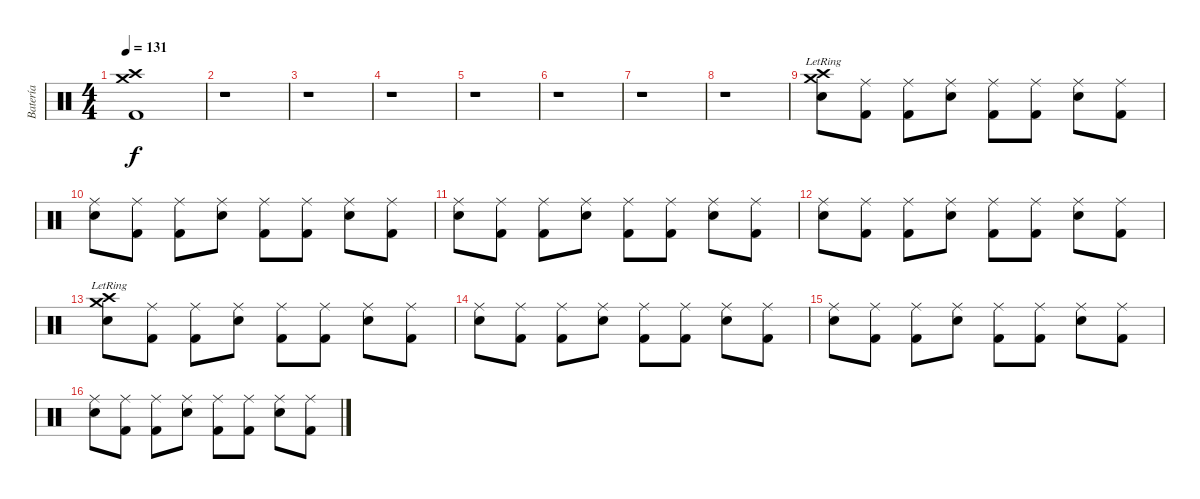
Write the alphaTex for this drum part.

\track ("Batería" "Batería") {instrument percussion}
\staff {score}
\articulation defaults
\ts (4 4)
\tempo 131
\clef neutral
\ks c
("Crash high (hit)" "Crash medium (hit)" "Kick (hit) 2").1{dy f} |
r.1 |
r.1 |
r.1 |
r.1 |
r.1 |
r.1 |
r.1 |
("Crash medium (hit)"{lr} "Crash high (hit)" "Snare (hit) 2").8 ("Ride (middle)" "Kick (hit) 2").8 ("Ride (middle)" "Kick (hit) 2").8 ("Ride (middle)" "Snare (hit) 2").8 ("Ride (middle)" "Kick (hit) 2").8 ("Ride (middle)" "Kick (hit) 2").8 ("Ride (middle)" "Snare (hit) 2").8 ("Ride (middle)" "Kick (hit) 2").8 |
("Ride (middle)" "Snare (hit) 2").8 ("Ride (middle)" "Kick (hit) 2").8 ("Ride (middle)" "Kick (hit) 2").8 ("Ride (middle)" "Snare (hit) 2").8 ("Ride (middle)" "Kick (hit) 2").8 ("Ride (middle)" "Kick (hit) 2").8 ("Ride (middle)" "Snare (hit) 2").8 ("Ride (middle)" "Kick (hit) 2").8 |
("Ride (middle)" "Snare (hit) 2").8 ("Ride (middle)" "Kick (hit) 2").8 ("Ride (middle)" "Kick (hit) 2").8 ("Ride (middle)" "Snare (hit) 2").8 ("Ride (middle)" "Kick (hit) 2").8 ("Ride (middle)" "Kick (hit) 2").8 ("Ride (middle)" "Snare (hit) 2").8 ("Ride (middle)" "Kick (hit) 2").8 |
("Ride (middle)" "Snare (hit) 2").8 ("Ride (middle)" "Kick (hit) 2").8 ("Ride (middle)" "Kick (hit) 2").8 ("Ride (middle)" "Snare (hit) 2").8 ("Ride (middle)" "Kick (hit) 2").8 ("Ride (middle)" "Kick (hit) 2").8 ("Ride (middle)" "Snare (hit) 2").8 ("Ride (middle)" "Kick (hit) 2").8 |
("Crash medium (hit)"{lr} "Crash high (hit)" "Snare (hit) 2").8 ("Ride (middle)" "Kick (hit) 2").8 ("Ride (middle)" "Kick (hit) 2").8 ("Ride (middle)" "Snare (hit) 2").8 ("Ride (middle)" "Kick (hit) 2").8 ("Ride (middle)" "Kick (hit) 2").8 ("Ride (middle)" "Snare (hit) 2").8 ("Ride (middle)" "Kick (hit) 2").8 |
("Ride (middle)" "Snare (hit) 2").8 ("Ride (middle)" "Kick (hit) 2").8 ("Ride (middle)" "Kick (hit) 2").8 ("Ride (middle)" "Snare (hit) 2").8 ("Ride (middle)" "Kick (hit) 2").8 ("Ride (middle)" "Kick (hit) 2").8 ("Ride (middle)" "Snare (hit) 2").8 ("Ride (middle)" "Kick (hit) 2").8 |
("Ride (middle)" "Snare (hit) 2").8 ("Ride (middle)" "Kick (hit) 2").8 ("Ride (middle)" "Kick (hit) 2").8 ("Ride (middle)" "Snare (hit) 2").8 ("Ride (middle)" "Kick (hit) 2").8 ("Ride (middle)" "Kick (hit) 2").8 ("Ride (middle)" "Snare (hit) 2").8 ("Ride (middle)" "Kick (hit) 2").8 |
("Ride (middle)" "Snare (hit) 2").8 ("Ride (middle)" "Kick (hit) 2").8 ("Ride (middle)" "Kick (hit) 2").8 ("Ride (middle)" "Snare (hit) 2").8 ("Ride (middle)" "Kick (hit) 2").8 ("Ride (middle)" "Kick (hit) 2").8 ("Ride (middle)" "Snare (hit) 2").8 ("Ride (middle)" "Kick (hit) 2").8
